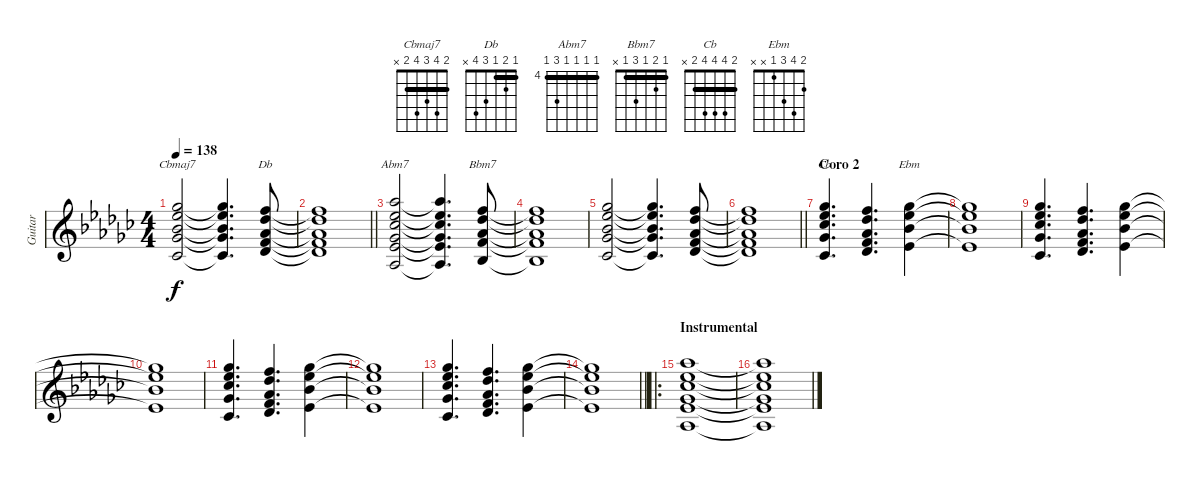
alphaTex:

\track ("Guitar" "Guitar") {instrument acousticguitarsteel}
\staff {score}
\tuning (E4 B3 G3 D3 A2 E2) {hide}
\chord ("Cbmaj7" 2 4 3 4 2 x) {barre 2}
\chord ("Db" 1 2 1 3 4 x) {barre 1}
\chord ("Abm7" 4 4 4 4 6 4) {firstfret 4 barre 4}
\chord ("Bbm7" 1 2 1 3 1 x) {barre 1}
\chord ("Cb" 2 4 4 4 2 x) {barre 2}
\chord ("Ebm" 2 4 3 1 x x)
\ts (4 4)
\tempo 138
\clef g2
\ks gb
(2.1 4.2 3.3 4.4 2.5).2{ch "Cbmaj7" dy f} (2.1{t} 4.2{t} 3.3{t} 4.4{t} 2.5{t}).4{d} (1.1 2.2 1.3 3.4 4.5).8{ch "Db"} |
\barLineRight lightlight
(1.1{t} 2.2{t} 1.3{t} 3.4{t} 4.5{t}).1 |
(4.1 4.2 4.3 4.4 6.5 4.6).2{ch "Abm7"} (4.1{t} 4.2{t} 4.3{t} 4.4{t} 6.5{t} 4.6{t}).4{d} (1.1 2.2 1.3 3.4 1.5).8{ch "Bbm7"} |
(1.1{t} 2.2{t} 1.3{t} 3.4{t} 1.5{t}).1 |
(2.1 4.2 3.3 4.4 2.5).2 (2.1{t} 4.2{t} 3.3{t} 4.4{t} 2.5{t}).4{d} (1.1 2.2 1.3 3.4 4.5).8 |
\barLineRight lightlight
(1.1{t} 2.2{t} 1.3{t} 3.4{t} 4.5{t}).1 |
\section ("" "Coro 2")
(2.1 4.2 4.3 4.4 2.5).4{d ch "Cb"} (1.1 2.2 1.3 3.4 4.5).4{d} (2.1 4.2 3.3 1.4).4{ch "Ebm"} |
(2.1{t} 4.2{t} 3.3{t} 1.4{t}).1 |
(2.1 4.2 4.3 4.4 2.5).4{d} (1.1 2.2 1.3 3.4 4.5).4{d} (2.1 4.2 3.3 1.4).4 |
(2.1{t} 4.2{t} 3.3{t} 1.4{t}).1 |
(2.1 4.2 4.3 4.4 2.5).4{d} (1.1 2.2 1.3 3.4 4.5).4{d} (2.1 4.2 3.3 1.4).4 |
(2.1{t} 4.2{t} 3.3{t} 1.4{t}).1 |
(2.1 4.2 4.3 4.4 2.5).4{d} (1.1 2.2 1.3 3.4 4.5).4{d} (2.1 4.2 3.3 1.4).4 |
\barLineRight lightlight
(2.1{t} 4.2{t} 3.3{t} 1.4{t}).1 |
\ro
\section ("" "Instrumental")
(4.1 4.2 4.3 4.4 6.5 4.6).1 |
(4.1{t} 4.2{t} 4.3{t} 4.4{t} 6.5{t} 4.6{t}).1
